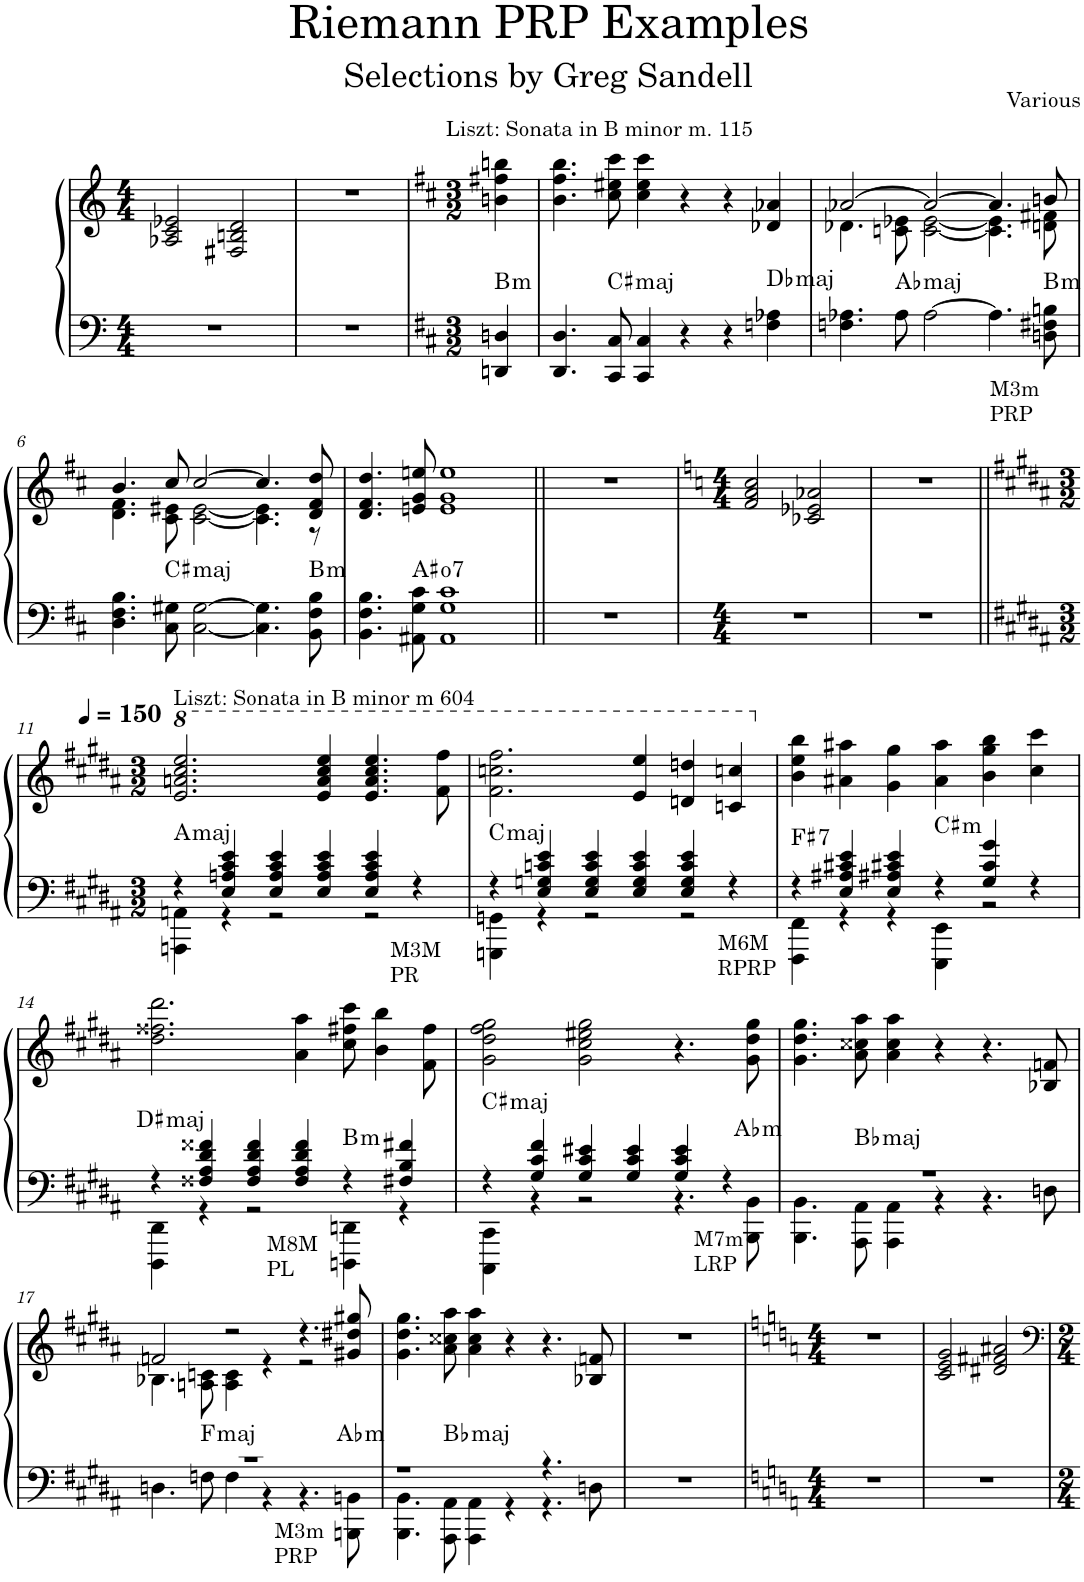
**kern	**kern	**harte
*part1	*part1	*part1
*staff2	*staff1	*
*I"Piano	*	*
*I'Pno.	*	*
*clefF4	*clefG2	*
*k[]	*k[]	*
*M4/4	*M4/4	*
=1	=1	=1
1r	2A-X/ 2c/ 2e-X/	.
.	2F#X/ 2Bn/ 2d/	.
=2	=2	=2
1r	1r	.
=3	=3	=3
*k[f#c#]	*k[f#c#]	*
*M3/2	*M3/2	*
!	!LO:TX:a:t=Liszt&colon; Sonata in B minor m. 115	!LO:H:kt=m
4DDn/ 4Dn/	4bn\ 4ff#X\ 4bbn\	B:min
=4	=4	=4
4.DD/ 4.D/	4.b\ 4.ff#\ 4.bb\	.
!	!	!LO:H:kt=maj
8CC#/ 8C#/	8cc#\ 8ee#X\ 8ccc#\	C#:maj
4CC#/ 4C#/	4cc#\ 4ee#\ 4ccc#\	.
4r	4r	.
4r	4r	.
!	!	!LO:H:kt=maj
4Fn\ 4A-X\	4d-X/ 4a-X/	Db:maj
=5	=5	=5
*	*^	*
4.Fn\ 4.A-X\	[2a-X/	4.d-X\	.
!	!	!	!LO:H:kt=maj
8A-\	.	8cn\ 8e-X\	Ab:maj
[2A-\	2a-/_	[2c\ [2e-\	.
4.A-\]	4.a-/]	4.c\] 4.e-\]	.
!LO:TX:b:t=M3m	!	!	!
!LO:TX:b:t=PRP	!	!	!
!	!	!	!LO:H:kt=m
8Dn\ 8F#X\ 8Bn\	8bn/	8dn\ 8f#X\	B:min
!!LO:LB:g=z	!!
=6	=6	=6	=6
4.D\ 4.F#\ 4.B\	4.b/	4.d\ 4.f#\	.
!	!	!	!LO:H:kt=maj
8C#\ 8G#X\	8cc#/	8c#\ 8e#X\	C#:maj
[2C#\ [2G#\	[2cc#/	[2c#\ [2e#\	.
4.C#\] 4.G#\]	4.cc#/]	4.c#\] 4.e#\]	.
!	!	!	!LO:H:kt=m
8BB\ 8F#\ 8B\	8d/ 8f#/ 8dd/	8r	B:min
*	*v	*v	*
=7	=7	=7
4.BB\ 4.F#\ 4.B\	4.d/ 4.f#/ 4.dd/	.
!	!	!LO:H:kt=7
8AA#X\ 8G\ 8c#\	8en/ 8g/ 8een/	A#:dim7
1AA# 1G 1c#	1e 1g 1ee	.
=8||	=8||	=8||
1.r	1.r	.
=9	=9	=9
*	*k[]	*
*M4/4	*M4/4	*
1r	2f/ 2a/ 2cc/	.
.	2c-X/ 2e-X/ 2a-X/	.
=10	=10	=10
1r	1r	.
!!LO:LB:g=z
=11||	=11||	=11||
*k[f#c#g#d#a#]	*k[f#c#g#d#a#]	*
*M3/2	*M3/2	*
*	*MM150	*
*^	*	*
!	!	!LO:TX:a:t=Liszt&colon; Sonata in B minor m 604	!LO:H:kt=maj
4r	4AAAn\ 4AAn\	2.ee/ 2.aan/ 2.ccc#/ 2.eee/	A:maj
4E/ 4An/ 4c#/ 4e/	4r	.	.
4E/ 4A/ 4c#/ 4e/	2r	.	.
4E/ 4A/ 4c#/ 4e/	.	4ee/ 4aa/ 4ccc#/ 4eee/	.
4E/ 4A/ 4c#/ 4e/	2r	4.ee/ 4.aa/ 4.ccc#/ 4.eee/	.
4r	.	.	.
.	.	8ff#\ 8fff#\	.
=12	=12	=12	=12
!LO:TX:b:t=M3M	!	!	!
!LO:TX:b:t=PR	!	!	!
!	!	!	!LO:H:kt=maj
4r	4GGGn\ 4GGn\	2.ff#\ 2.cccn\ 2.fff#\	C:maj
4E/ 4Gn/ 4cn/ 4e/	4r	.	.
4E/ 4G/ 4c/ 4e/	2r	.	.
4E/ 4G/ 4c/ 4e/	.	4ee/ 4eee/	.
4E/ 4G/ 4c/ 4e/	2r	4ddn/ 4dddn/	.
4r	.	4ccn/ 4cccn/	.
=13	=13	=13	=13
!LO:TX:b:t=M6M	!	!	!
!LO:TX:b:t=RPRP	!	!	!
!	!	!	!LO:H:kt=7
4r	4FFF#\ 4FF#\	4b\ 4ee\ 4bb\	F#:7
4E/ 4A#X/ 4c#X/ 4e/	4r	4a#X\ 4aa#X\	.
4E/ 4A#X/ 4c#X/ 4e/	4r	4g#\ 4gg#\	.
!	!	!	!LO:H:kt=m
4r	4EEE\ 4EE\	4a#\ 4aa#\	C#:min
4G#/ 4c#/ 4g#/	2r	4b\ 4gg#\ 4bb\	.
4r	.	4cc#\ 4ccc#\	.
!!LO:LB:g=z
=14	=14	=14	=14
!	!	!	!LO:H:kt=maj
4r	4DDD#\ 4DD#\	2.dd#\ 2.ff##X\ 2.ddd#\	D#:maj
4F##X/ 4A#/ 4d#/ 4f##X/	4r	.	.
4F##/ 4A#/ 4d#/ 4f##/	2r	.	.
4F##/ 4A#/ 4d#/ 4f##/	.	4a#\ 4aa#\	.
!LO:TX:b:t=M8M	!	!	!
!LO:TX:b:t=PL	!	!	!
!	!	!	!LO:H:kt=m
4r	4DDDn\ 4DDn\	8cc#\ 8ff#X\ 8ccc#\	B:min
.	.	4b\ 4bb\	.
4F#X/ 4B/ 4f#X/	4r	.	.
.	.	8f#\ 8ff#\	.
=15	=15	=15	=15
!	!	!	!LO:H:kt=maj
4r	4CCC#\ 4CC#\	2g#\ 2dd#\ 2ff#\ 2gg#\	C#:maj
4G#/ 4c#/ 4f#/	4r	.	.
4G#/ 4c#/ 4e#X/	2r	2g#\ 2cc#\ 2ee#X\ 2gg#\	.
4G#/ 4c#/ 4e#/	.	.	.
4G#/ 4c#/ 4e#/	4.r	4.r	.
4r	.	.	.
!	!LO:TX:b:t=M7m	!	!
!	!LO:TX:b:t=LRP	!	!
!	!	!	!LO:H:kt=m
.	8BBB\ 8BB\	8g#\ 8dd#\ 8gg#\	Ab:min
=16	=16	=16	=16
1.r	4.BBB\ 4.BB\	4.g#\ 4.dd#\ 4.gg#\	.
!	!	!	!LO:H:kt=maj
.	8AAA#\ 8AA#\	8a#\ 8cc##X\ 8aa#\	Bb:maj
.	4AAA#\ 4AA#\	4a#\ 4cc##\ 4aa#\	.
.	4r	4r	.
.	4.r	4.r	.
.	8Dn\	8B-X/ 8fn/	.
!!LO:LB:g=z
=17	=17	=17	=17
*	*	*^	*
1.r	4.Dn\	2fn/	4.B-X\	.
!	!	!	!	!LO:H:kt=maj
.	8Fn\	.	8An\ 8cn\	F:maj
.	4F\	2r	4A\ 4c\	.
.	4r	.	4r	.
.	4.r	4.r	2r	.
!	!LO:TX:b:t=M3m	!	!	!
!	!LO:TX:b:t=PRP	!	!	!
!	!	!	!	!LO:H:kt=m
.	8BBBn\ 8BBn\	8g#X/ 8dd#X/ 8gg#X/	.	Ab:min
*	*	*v	*v	*
=18	=18	=18	=18
1r	4.BBB\ 4.BB\	4.g#\ 4.dd#\ 4.gg#\	.
!	!	!	!LO:H:kt=maj
.	8AAA#\ 8AA#\	8a#\ 8cc##X\ 8aa#\	Bb:maj
.	4AAA#\ 4AA#\	4a#\ 4cc##\ 4aa#\	.
.	4r	4r	.
4.r	4.r	4.r	.
8Dn\	8ryy	8B-X/ 8fn/	.
*v	*v	*	*
=19	=19	=19
1.r	1.r	.
=20	=20	=20
*k[]	*k[]	*
*M4/4	*M4/4	*
1r	1r	.
=21	=21	=21
1r	2c/ 2e/ 2g/	.
.	2d#X/ 2f#X/ 2a#X/	.
=	=	=
*-	*-	*-
